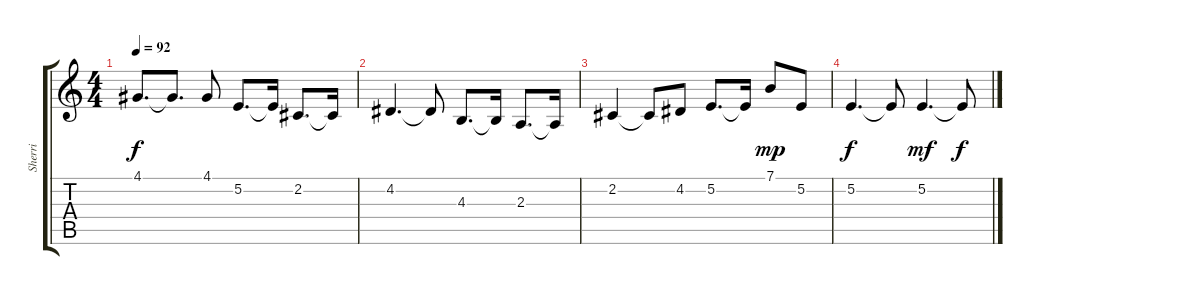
\track ("Sherri" "Sherri") {instrument acousticgrandpiano}
\staff {score tabs}
\tuning (E4 B3 G3 D3 A2 E2) {hide}
\ts (4 4)
\tempo 92
\clef g2
\ks c
4.1.8{d dy f} 4.1{t}.8{d} 4.1.8 5.2.8{d} 5.2{t}.16 2.2.8{d} 2.2{t}.16 |
4.2.4{d} 4.2{t}.8 4.3.8{d} 4.3{t}.16 2.3.8{d} 2.3{t}.16 |
2.2.4 2.2{t}.8 4.2.8 5.2.8{d} 5.2{t}.16 7.1.8{dy mp} 5.2.8 |
5.2.4{d dy f} 5.2{t}.8 5.2.4{d dy mf} 5.2{t}.8{dy f}
